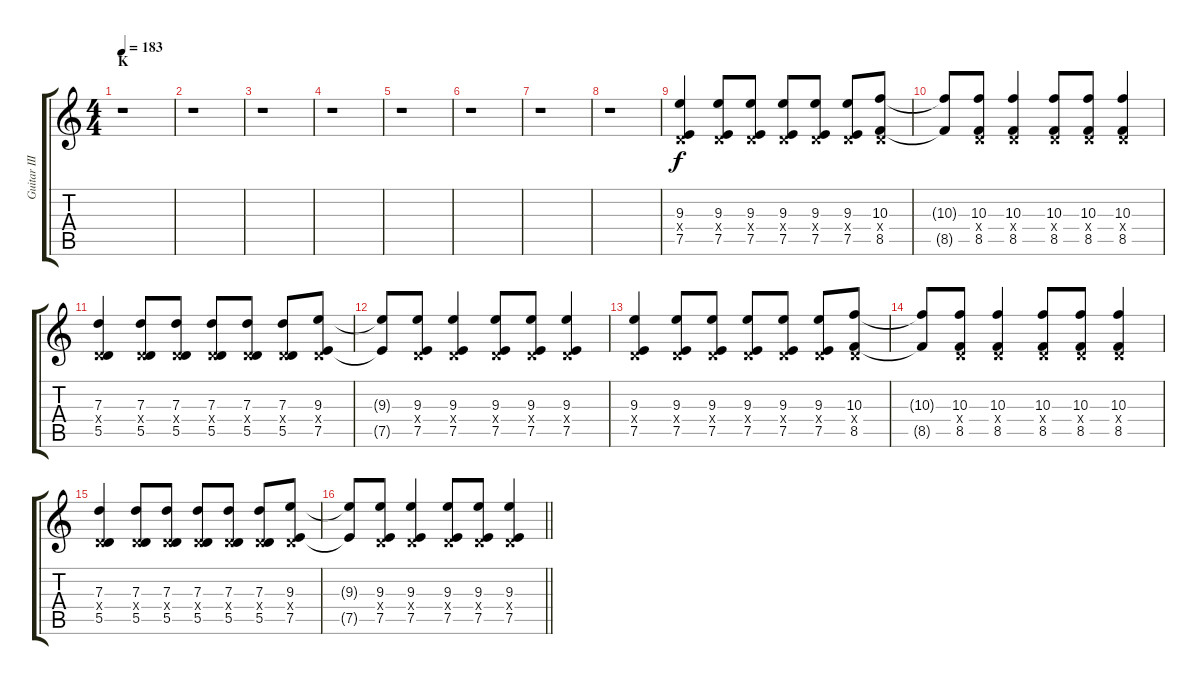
\track ("Guitar III" "Guitar III") {instrument overdrivenguitar}
\staff {score tabs}
\tuning (E4 B3 G3 D3 A2 E2) {hide}
\ts (4 4)
\section ("" "K")
\tempo 183
\clef g2
\ks c
r.1{dy f} |
r.1 |
r.1 |
r.1 |
r.1 |
r.1 |
r.1 |
r.1 |
(9.3 0.4{x} 7.5).4 (9.3 0.4{x} 7.5).8 (9.3 0.4{x} 7.5).8 (9.3 0.4{x} 7.5).8 (9.3 0.4{x} 7.5).8 (9.3 0.4{x} 7.5).8 (10.3 0.4{x} 8.5).8 |
(10.3{t} 8.5{t}).8 (10.3 0.4{x} 8.5).8 (10.3 0.4{x} 8.5).4 (10.3 0.4{x} 8.5).8 (10.3 0.4{x} 8.5).8 (10.3 0.4{x} 8.5).4 |
(7.3 0.4{x} 5.5).4 (7.3 0.4{x} 5.5).8 (7.3 0.4{x} 5.5).8 (7.3 0.4{x} 5.5).8 (7.3 0.4{x} 5.5).8 (7.3 0.4{x} 5.5).8 (9.3 0.4{x} 7.5).8 |
(9.3{t} 7.5{t}).8 (9.3 0.4{x} 7.5).8 (9.3 0.4{x} 7.5).4 (9.3 0.4{x} 7.5).8 (9.3 0.4{x} 7.5).8 (9.3 0.4{x} 7.5).4 |
(9.3 0.4{x} 7.5).4 (9.3 0.4{x} 7.5).8 (9.3 0.4{x} 7.5).8 (9.3 0.4{x} 7.5).8 (9.3 0.4{x} 7.5).8 (9.3 0.4{x} 7.5).8 (10.3 0.4{x} 8.5).8 |
(10.3{t} 8.5{t}).8 (10.3 0.4{x} 8.5).8 (10.3 0.4{x} 8.5).4 (10.3 0.4{x} 8.5).8 (10.3 0.4{x} 8.5).8 (10.3 0.4{x} 8.5).4 |
(7.3 0.4{x} 5.5).4 (7.3 0.4{x} 5.5).8 (7.3 0.4{x} 5.5).8 (7.3 0.4{x} 5.5).8 (7.3 0.4{x} 5.5).8 (7.3 0.4{x} 5.5).8 (9.3 0.4{x} 7.5).8 |
\barLineRight lightlight
(9.3{t} 7.5{t}).8 (9.3 0.4{x} 7.5).8 (9.3 0.4{x} 7.5).4 (9.3 0.4{x} 7.5).8 (9.3 0.4{x} 7.5).8 (9.3 0.4{x} 7.5).4
